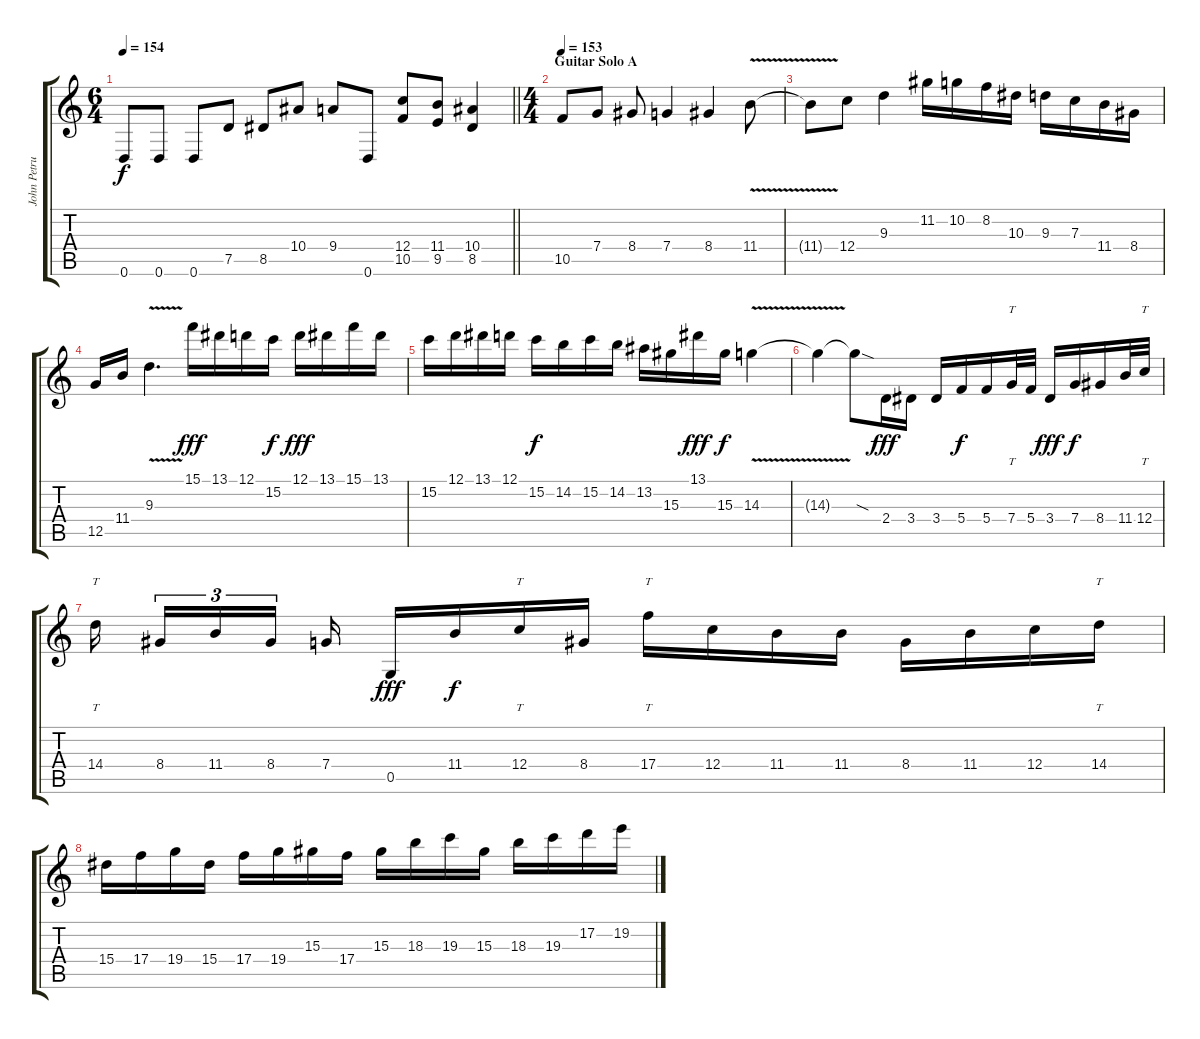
\track ("John Petrucci Lead" "John Petru") {instrument electricguitarclean}
\staff {score tabs}
\tuning (D4 A3 F3 C3 G2 D2) {hide}
\ts (6 4)
\tempo 154
\clef g2
\barLineRight lightlight
\ks c
0.6.8{dy f} 0.6.8 0.6.8 7.5.8 8.5.8 10.4.8 9.4.8 0.6.8 (12.4 10.5).8 (11.4 9.5).8 (10.4 8.5).4 |
\ts (4 4)
\section ("" "Guitar Solo A")
\tempo 153
10.5.8 7.4.8 8.4.8 7.4.4 8.4.4 11.4{v}.8 |
11.4{t}.8 12.4.8 9.3.4 11.2.16 10.2.16 8.2.16 10.3.16 9.3.16 7.3.16 11.4.16 8.4.16 |
12.5.16 11.4.16 9.3{v}.4{d} 15.1.16{dy fff} 13.1.16 12.1.16 15.2.16{dy f} 12.1.16{dy fff} 13.1.16 15.1.16 13.1.16 |
15.2.16 12.1.16 13.1.16 12.1.16 15.2.16{dy f} 14.2.16 15.2.16 14.2.16 13.2.16 15.3.16 13.1.16{dy fff} 15.3.16{dy f} 14.3{v}.4 |
14.3{t}.4 14.3{sod t}.8 2.4.16{dy fff} 3.4.16 3.4.16 5.4.16{dy f} 5.4.16 7.4.32{tt} 5.4.32 3.4.16{dy fff} 7.4.16{dy f} 8.4.16 11.4.32 12.4.32{tt} |
14.4.16{tt beam splitsecondary} 8.4.16{tu (3 2)} 11.4.16{tu (3 2)} 8.4.16{tu (3 2) beam splitsecondary} 7.4.16 0.5.16{dy fff} 11.4.16{dy f} 12.4.16{tt} 8.4.16 17.4.16{tt} 12.4.16 11.4.16 11.4.16 8.4.16 11.4.16 12.4.16 14.4.16{tt} |
15.4.16 17.4.16 19.4.16 15.4.16 17.4.16 19.4.16 15.3.16 17.4.16 15.3.16 18.3.16 19.3.16 15.3.16 18.3.16 19.3.16 17.2.16 19.2.16
